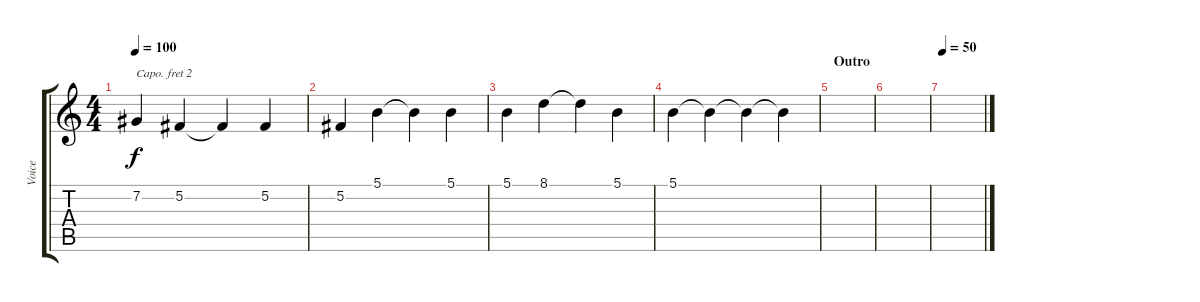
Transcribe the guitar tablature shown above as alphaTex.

\track ("Voice" "Voice") {instrument flute}
\staff {score tabs}
\capo 2
\tuning (E4 B3 G3 D3 A2 E2) {hide}
\ts (4 4)
\tempo 100
\clef g2
\ks c
7.2.4{dy f} 5.2.4 5.2{t}.4 5.2.4 |
5.2.4 5.1.4 5.1{t}.4 5.1.4 |
5.1.4 8.1.4 8.1{t}.4 5.1.4 |
5.1.4 5.1{t}.4 5.1{t}.4 5.1{t}.4 |
\section ("" "Outro")
|
|
\tempo 50
